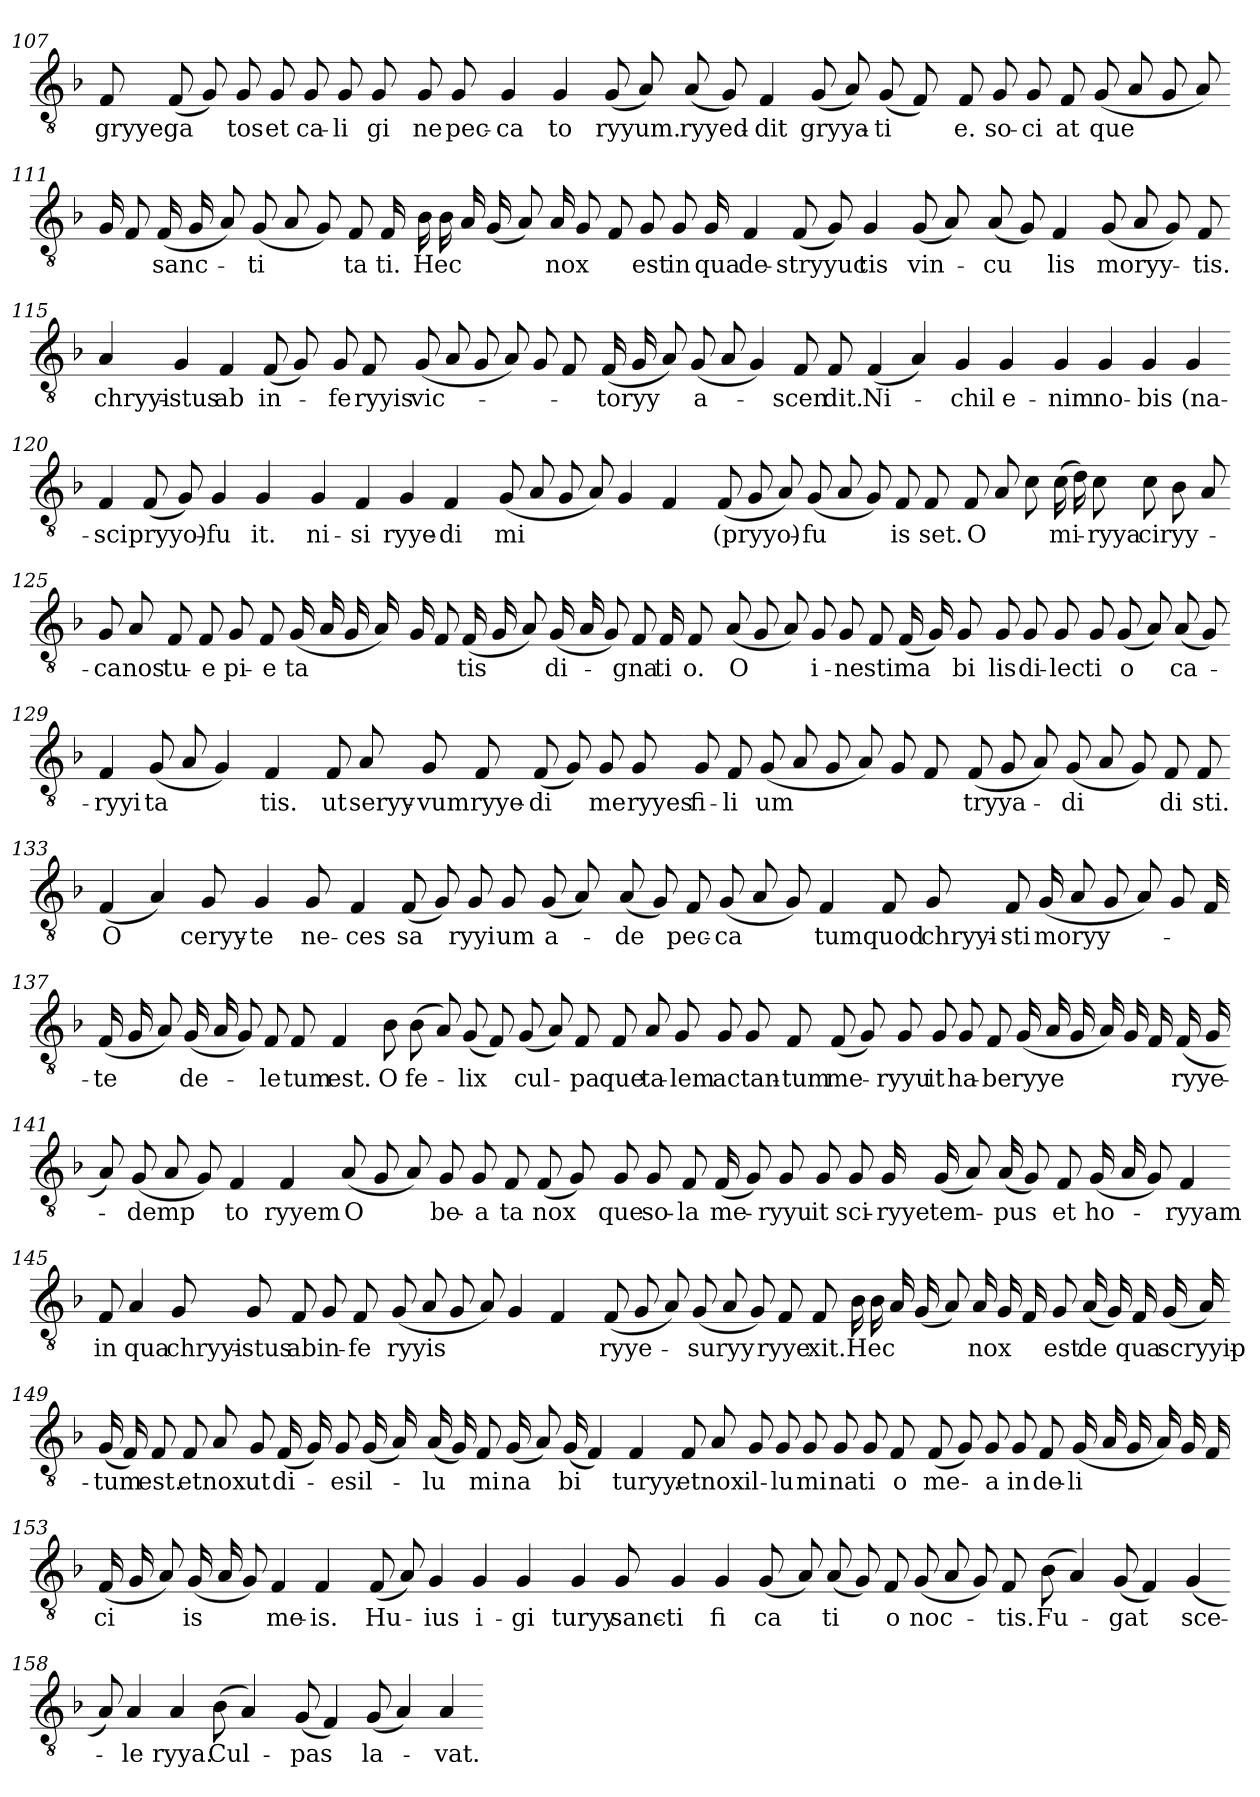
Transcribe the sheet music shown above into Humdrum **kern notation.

**kern	**text
*part1	*part1
*staff1	*staff1
*clefGv2	*
*k[b-]	*
=107	=107
8F	gryye
(8F	ga
8G)	.
8G	-tos
8G	et
8G	ca-
8G	li
8G	gi
=108-	=108-
8G	-ne
8G	pec-
4G	ca
4G	to
(8G	-ryyum.
8A)	.
=109-	=109-
(8A	ryyed-
8G)	.
4F	-dit
(8G	gryya-
8A)	.
(8G	ti
8F)	.
=110-	=110-
8F	-e.
8G	so-
8G	ci
8F	at
(8G	-que
8A	.
8G	.
8A)	.
=111-	=111-
16G	.
8F	.
(16F	sanc-
16G	.
8A)	.
(8G	ti
8A	.
8G)	.
8F	ta
16F	-ti.
=112-	=112-
16B-	Hec
16B-	.
16A	.
(16G	.
8A)	.
16A	nox
8G	.
8F	.
8G	est
8G	in
16G	qua
=113-	=113-
4F	de-
(8F	stryyuc
8G)	.
4G	-tis
(8G	vin-
8A)	.
=114-	=114-
(8A	cu
8G)	.
4F	-lis
(8G	moryy-
8A	.
8G)	.
8F	-tis.
=115-	=115-
4A	chryyi-
4G	-stus
4F	ab
(8F	in-
8G)	.
=116-	=116-
8G	fe
8F	-ryyis
(8G	vic-
8A	.
8G	.
8A)	.
8G	.
8F	.
=117-	=117-
(16F	-toryy
16G	.
8A)	.
(8G	a-
8A	.
4G)	.
8F	scen
8F	-dit.
=118-	=118-
(4F	Ni-
4A)	.
4G	-chil
4G	e-
=119-	=119-
4G	-nim
4G	no-
4G	-bis
4G	(na-
=120-	=120-
4F	-sci
(8F	pryyo)-
8G)	.
4G	fu
4G	-it.
=121-	=121-
4G	ni-
4F	-si
4G	ryye-
4F	di
=122-	=122-
(8G	-mi
8A	.
8G	.
8A)	.
4G	.
4F	.
=123-	=123-
(8F	(pryyo)-
8G	.
8A)	.
(8G	fu
8A	.
8G)	.
8F	is
8F	-set.
=124-	=124-
8F	O
8A	.
8c	.
(16c	mi-
16d)	.
8c	-ryya
8c	ciryy-
8B-	.
8A	.
=125-	=125-
8G	-ca
8A	nos
8F	tu-
8F	-e
8G	pi-
8F	e
(16G	ta
16A	.
16G	.
16A)	.
=126-	=126-
16G	.
8F	.
(16F	-tis
16G	.
8A)	.
(16G	di-
16A	.
8G)	.
8F	gna
16F	ti
8F	-o.
=127-	=127-
(8A	O
8G	.
8A)	.
8G	i-
8G	ne
8F	sti
(16F	ma
16G)	.
8G	bi
=128-	=128-
8G	-lis
8G	di-
8G	lec
8G	ti
(8G	-o
8A)	.
(8A	ca-
8G)	.
=129-	=129-
4F	ryyi
(8G	ta
8A	.
4G)	.
4F	-tis.
=130-	=130-
8F	ut
8A	seryy-
8G	-vum
8F	ryye-
(8F	di
8G)	.
8G	me
8G	-ryyes
=131-	=131-
8G	fi-
8F	li
(8G	-um
8A	.
8G	.
8A)	.
8G	.
8F	.
=132-	=132-
(8F	tryya-
8G	.
8A)	.
(8G	di
8A	.
8G)	.
8F	di
8F	-sti.
=133-	=133-
(4F	O
4A)	.
8G	ceryy-
4G	-te
8G	ne-
=134-	=134-
4F	ces
(8F	sa
8G)	.
8G	ryyi
8G	-um
(8G	a-
8A)	.
=135-	=135-
(8A	-de
8G)	.
8F	pec-
(8G	ca
8A	.
8G)	.
4F	-tum
=136-	=136-
8F	quod
8G	chryyi-
8F	-sti
(16G	moryy-
8A	.
8G	.
8A)	.
8G	.
16F	.
=137-	=137-
(16F	-te
16G	.
8A)	.
(16G	de-
16A	.
8G)	.
8F	le
8F	-tum
4F	est.
=138-	=138-
8B-	O
(8B-	fe-
8A)	.
(8G	-lix
8F)	.
(8G	cul-
8A)	.
8F	-pa
=139-	=139-
8F	que
8A	ta-
8G	-lem
8G	ac
8G	tan-
8F	-tum
(8F	me-
8G)	.
=140-	=140-
8G	ryyu
8G	-it
8G	ha-
8F	be
(16G	-ryye
16A	.
16G	.
16A)	.
16G	.
16F	.
(16F	ryye-
16G	.
=141-	=141-
8A)	.
(8G	demp
8A	.
8G)	.
4F	to
4F	-ryyem
=142-	=142-
(8A	O
8G	.
8A)	.
8G	be-
8G	a
8F	-ta
(8F	nox
8G)	.
=143-	=143-
8G	que
8G	so-
8F	-la
(16F	me-
8G)	.
8G	ryyu
8G	-it
8G	sci-
16G	-ryye
=144-	=144-
(16G	tem-
8A)	.
(16A	-pus
8G)	.
8F	et
(16G	ho-
16A	.
8G)	.
4F	-ryyam
=145-	=145-
8F	in
4A	qua
8G	chryyi-
8G	-stus
8F	ab
8G	in-
8F	fe
=146-	=146-
(8G	-ryyis
8A	.
8G	.
8A)	.
4G	.
4F	.
=147-	=147-
(8F	ryye-
8G	.
8A)	.
(8G	suryy
8A	.
8G)	.
8F	ryye
8F	-xit.
=148-	=148-
16B-	Hec
16B-	.
16A	.
(16G	.
8A)	.
16A	nox
16G	.
16F	.
8G	est
(16A	de
16G)	.
16F	qua
(16G	scryyip-
16A)	.
=149-	=149-
(16G	-tum
16F)	.
8F	est.
8F	et
8A	nox
8G	ut
(16F	di-
16G)	.
8G	-es
(16G	il-
16A)	.
=150-	=150-
(16A	lu
16G)	.
8F	mi
(16G	na
8A)	.
(16G	bi
4F)	.
4F	-turyy.
=151-	=151-
8F	et
8A	nox
8G	il-
8G	lu
8G	mi
8G	na
8G	ti
8F	-o
=152-	=152-
(8F	me-
8G)	.
8G	-a
8G	in
8F	de-
(16G	li
16A	.
16G	.
16A)	.
16G	.
16F	.
=153-	=153-
(16F	ci
16G	.
8A)	.
(16G	-is
16A	.
8G)	.
4F	me-
4F	-is.
=154-	=154-
(8F	Hu-
8A)	.
4G	-ius
4G	i-
4G	gi
=155-	=155-
4G	-turyy
8G	sanc-
4G	ti
4G	fi
(8G	ca
=156-	=156-
8A)	.
(8A	ti
8G)	.
8F	-o
(8G	noc-
8A	.
8G)	.
8F	-tis.
=157-	=157-
(8B-	Fu-
4A)	.
(8G	-gat
4F)	.
(4G	sce-
=158-	=158-
8A)	.
4A	le
4A	-ryya.
(8B-	Cul-
4A)	.
=159-	=159-
(8G	-pas
4F)	.
(8G	la-
4A)	.
4A	-vat.
=-	=-
*-	*-
